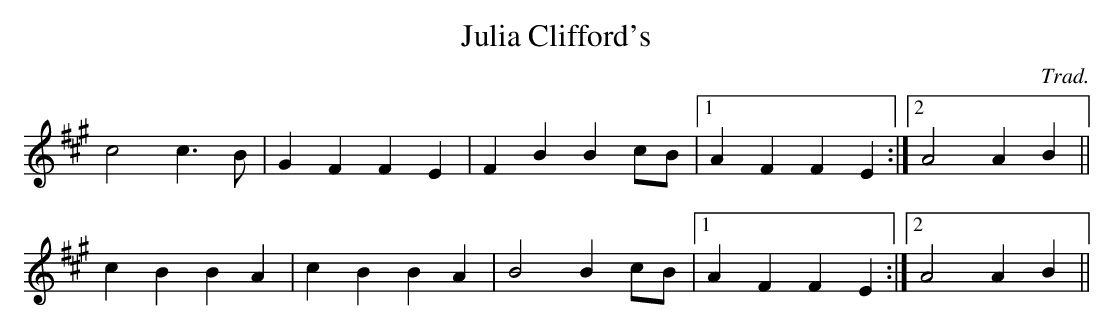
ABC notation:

X:1
T:Julia Clifford's
C:Trad.
L:1/8
K:A
c4 c3B|G2F2 F2E2|F2B2 B2cB|[1 A2F2 F2E2:|[2 A4 A2B2||
c2B2 B2A2|c2B2 B2A2|B4 B2cB|[1 A2F2 F2E2:|[2 A4 A2B2||
